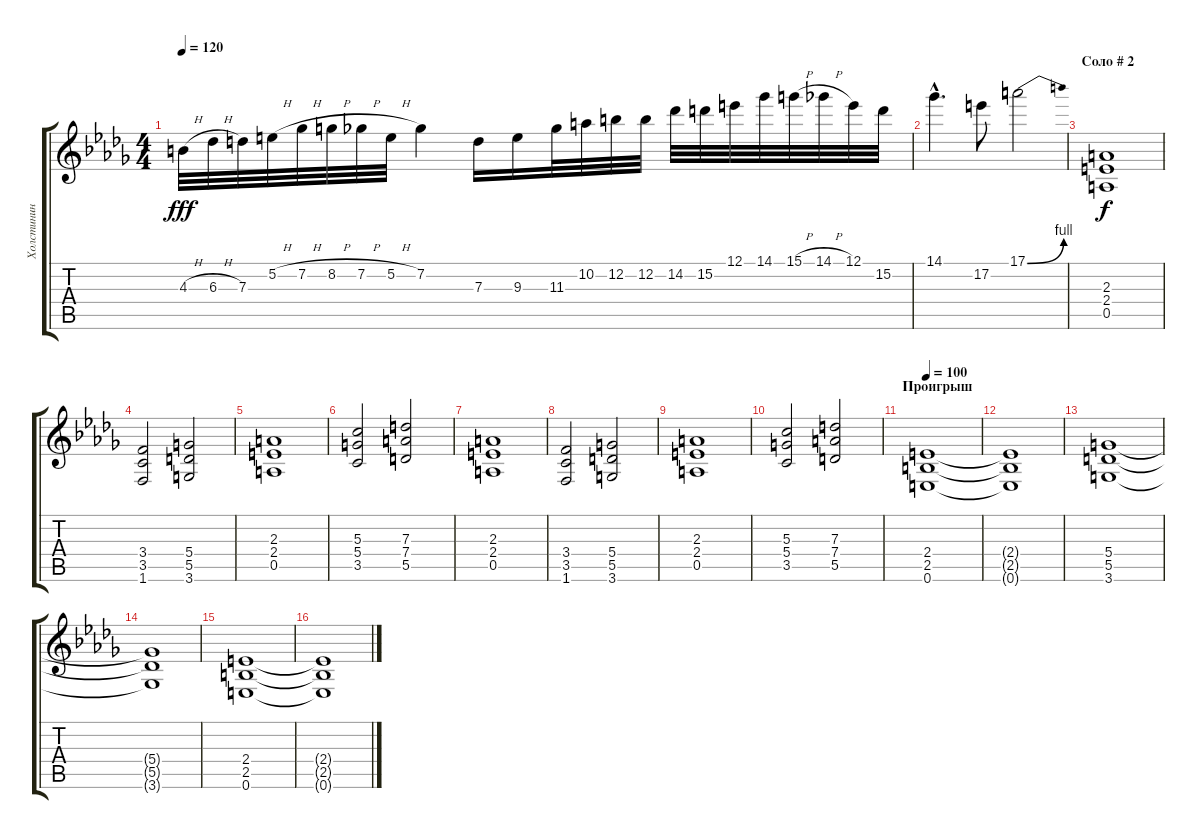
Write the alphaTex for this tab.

\track ("Холстинин" "Холстинин") {instrument overdrivenguitar}
\staff {score tabs}
\tuning (E4 B3 G3 D3 A2 E2) {hide}
\ts (4 4)
\tempo 120
\clef g2
\ks db
4.3{h}.32{dy fff} 6.3{h}.32 7.3.32 5.2{h}.32 7.2{h}.32 8.2{h}.32 7.2{h}.32 5.2{h}.32 7.2.4 7.3.16 9.3.16 11.3.32 10.2.32 12.2.32 12.2.32 14.2.32 15.2.32 12.1.32 14.1.32 15.1{h}.32 14.1{h}.32 12.1.32 15.2.32 |
14.1{hac}.4{d} 17.2.8 17.1{be (bend 0 0 60 4)}.2 |
\section ("" "Соло # 2")
(2.3 2.4 0.5).1{dy f balance 8} |
(3.4 3.5 1.6).2 (5.4 5.5 3.6).2 |
(2.3 2.4 0.5).1 |
(5.3 5.4 3.5).2 (7.3 7.4 5.5).2 |
(2.3 2.4 0.5).1 |
(3.4 3.5 1.6).2 (5.4 5.5 3.6).2 |
(2.3 2.4 0.5).1 |
(5.3 5.4 3.5).2 (7.3 7.4 5.5).2 |
\section ("" "Проигрыш")
\tempo 100
(2.4 2.5 0.6).1{volume 15 balance 6} |
(2.4{t} 2.5{t} 0.6{t}).1 |
(5.4 5.5 3.6).1 |
(5.4{t} 5.5{t} 3.6{t}).1 |
(2.4 2.5 0.6).1 |
(2.4{t} 2.5{t} 0.6{t}).1
